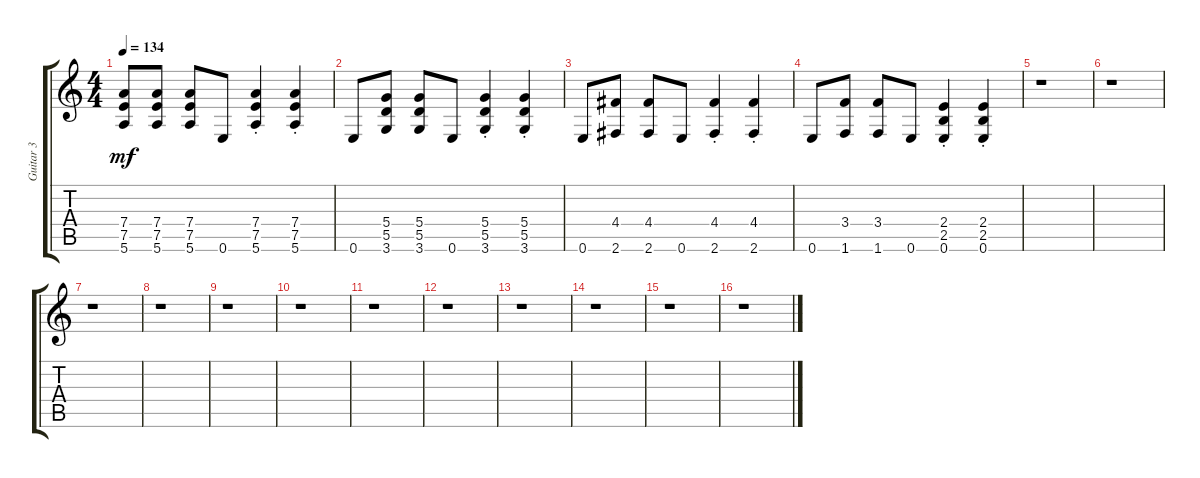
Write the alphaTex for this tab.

\track ("Guitar 3" "Guitar 3") {instrument electricguitarclean}
\staff {score tabs}
\tuning (E4 B3 G3 D3 A2 E2) {hide}
\ts (4 4)
\tempo 134
\clef g2
\ks c
(7.4 7.5 5.6).8{dy mf} (7.4 7.5 5.6).8 (7.4 7.5 5.6).8 0.6.8 (7.4{st} 7.5{st} 5.6{st}).4 (7.4{st} 7.5{st} 5.6{st}).4 |
0.6.8 (5.4 5.5 3.6).8 (5.4 5.5 3.6).8 0.6.8 (5.4{st} 5.5{st} 3.6{st}).4 (5.4{st} 5.5{st} 3.6{st}).4 |
0.6.8 (4.4 2.6).8 (4.4 2.6).8 0.6.8 (4.4{st} 2.6{st}).4 (4.4{st} 2.6{st}).4 |
0.6.8 (3.4 1.6).8 (3.4 1.6).8 0.6.8 (2.4{st} 2.5{st} 0.6{st}).4 (2.4{st} 2.5{st} 0.6{st}).4 |
r.1 |
r.1 |
r.1 |
r.1 |
r.1 |
r.1 |
r.1 |
r.1 |
r.1 |
r.1 |
r.1 |
r.1
